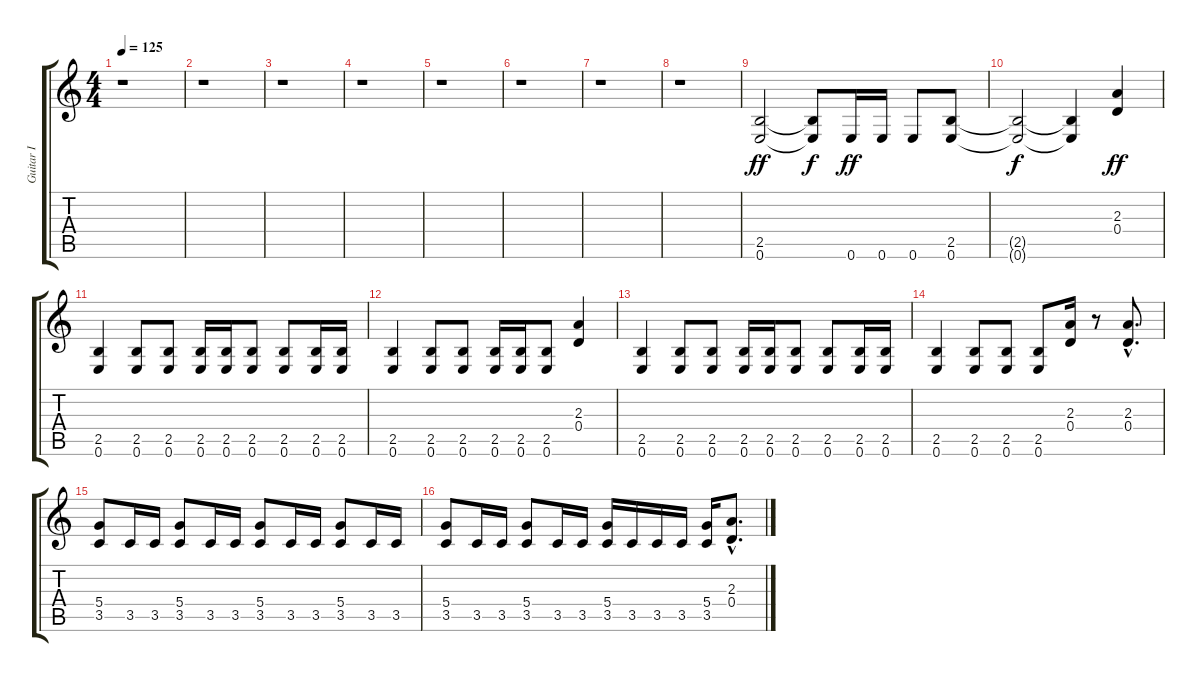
\track ("Guitar I" "Guitar I") {instrument distortionguitar}
\staff {score tabs}
\tuning (E4 B3 G3 D3 A2 E2) {hide}
\ts (4 4)
\tempo 125
\clef g2
\ks c
r.1{dy ff} |
r.1 |
r.1 |
r.1 |
r.1 |
r.1 |
r.1 |
r.1 |
(2.5 0.6).2 (2.5{t} 0.6{t}).8{dy f} 0.6.16{dy ff} 0.6.16 0.6.8 (2.5 0.6).8 |
(2.5{t} 0.6{t}).2{dy f} (2.5{t} 0.6{t}).4 (2.3 0.4).4{dy ff} |
(2.5 0.6).4 (2.5 0.6).8 (2.5 0.6).8 (2.5 0.6).16 (2.5 0.6).16 (2.5 0.6).8 (2.5 0.6).8 (2.5 0.6).16 (2.5 0.6).16 |
(2.5 0.6).4 (2.5 0.6).8 (2.5 0.6).8 (2.5 0.6).16 (2.5 0.6).16 (2.5 0.6).8 (2.3 0.4).4 |
(2.5 0.6).4 (2.5 0.6).8 (2.5 0.6).8 (2.5 0.6).16 (2.5 0.6).16 (2.5 0.6).8 (2.5 0.6).8 (2.5 0.6).16 (2.5 0.6).16 |
(2.5 0.6).4 (2.5 0.6).8 (2.5 0.6).8 (2.5 0.6).8 (2.3 0.4).16 r.8 (2.3{hac} 0.4{hac}).8{d} |
(5.4 3.5).8 3.5.16 3.5.16 (5.4 3.5).8 3.5.16 3.5.16 (5.4 3.5).8 3.5.16 3.5.16 (5.4 3.5).8 3.5.16 3.5.16 |
(5.4 3.5).8 3.5.16 3.5.16 (5.4 3.5).8 3.5.16 3.5.16 (5.4 3.5).16 3.5.16 3.5.16 3.5.16 (5.4 3.5).16 (2.3{hac} 0.4{hac}).8{d}
